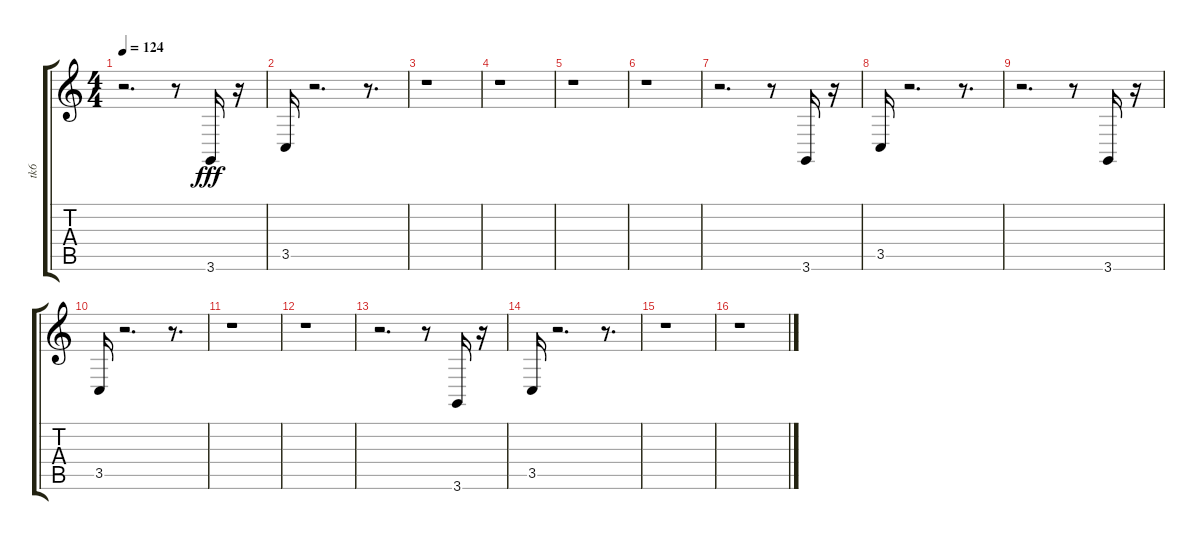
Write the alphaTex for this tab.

\track ("tk6" "tk6") {instrument timpani}
\staff {score tabs}
\tuning (E4 B3 G3 D3 A2 E2) {hide}
\ts (4 4)
\tempo 124
\clef g2
\ks c
r.2{d dy fff} r.8 3.6.16{balance 4} r.16 |
3.5.16{balance 12} r.2{d} r.8{d} |
r.1 |
r.1 |
r.1 |
r.1 |
r.2{d} r.8 3.6.16{balance 4} r.16 |
3.5.16{balance 12} r.2{d} r.8{d} |
r.2{d} r.8 3.6.16{balance 4} r.16 |
3.5.16{balance 12} r.2{d} r.8{d} |
r.1 |
r.1 |
r.2{d} r.8 3.6.16{balance 4} r.16 |
3.5.16{balance 12} r.2{d} r.8{d} |
r.1 |
r.1
